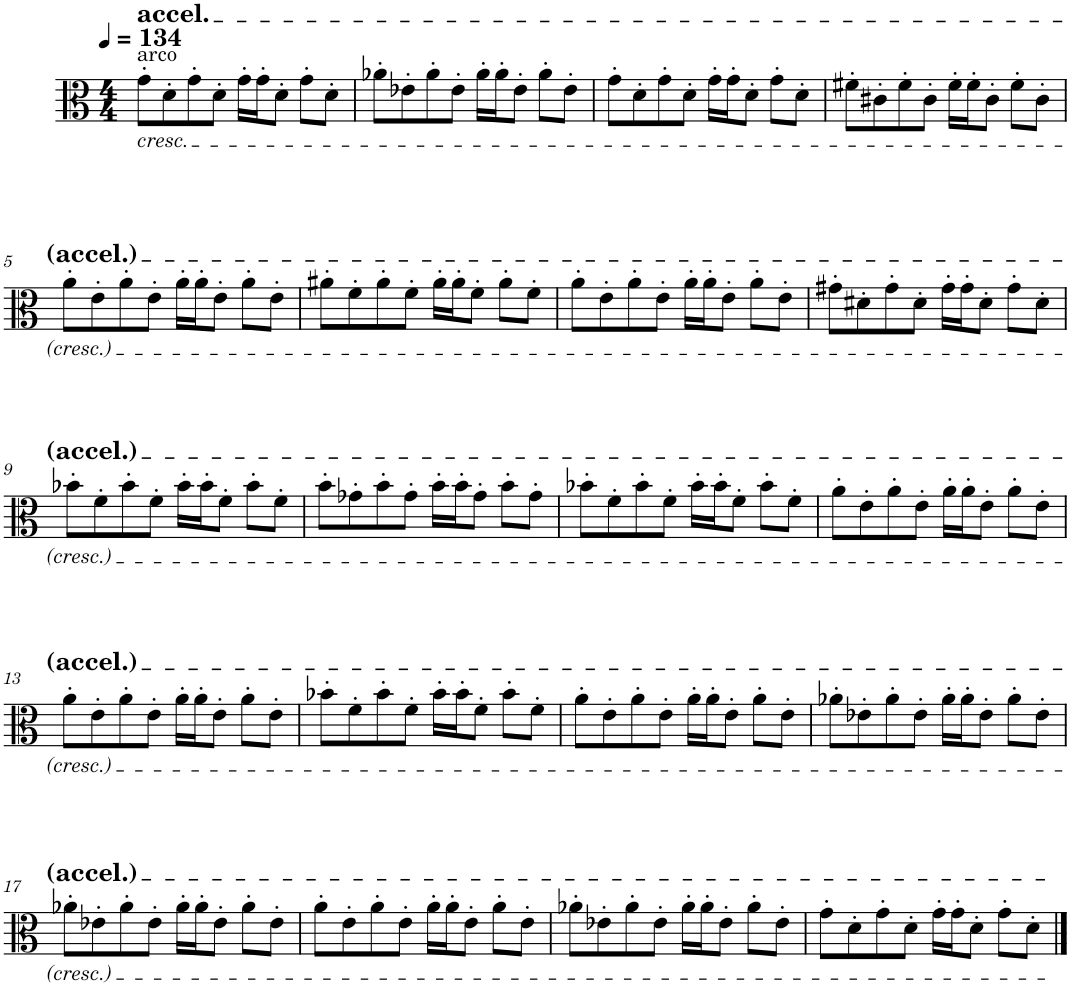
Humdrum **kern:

**kern
*part1
*staff1
*I"Viola
*I'Vla.
*clefC3
*k[]
*M4/4
*MM134
=1
!LO:TX:a:t=arco
!LO:TX:a:t=accel.
!LO:TX:b:i:t=cresc.
8g'\L
8d'\
8g'\
8d'\J
16g'\LL
16g'\J
8d'\J
8g'\L
8d'\J
=2
8a-X'\L
8e-X'\
8a-'\
8e-'\J
16a-'\LL
16a-'\J
8e-'\J
8a-'\L
8e-'\J
=3
8g'\L
8d'\
8g'\
8d'\J
16g'\LL
16g'\J
8d'\J
8g'\L
8d'\J
=4
8f#X'\L
8c#X'\
8f#'\
8c#'\J
16f#'\LL
16f#'\J
8c#'\J
8f#'\L
8c#'\J
!!LO:LB:g=z
=5
8a'\L
8e'\
8a'\
8e'\J
16a'\LL
16a'\J
8e'\J
8a'\L
8e'\J
=6
8a#X'\L
8f'\
8a#'\
8f'\J
16a#'\LL
16a#'\J
8f'\J
8a#'\L
8f'\J
=7
8a'\L
8e'\
8a'\
8e'\J
16a'\LL
16a'\J
8e'\J
8a'\L
8e'\J
=8
8g#X'\L
8d#X'\
8g#'\
8d#'\J
16g#'\LL
16g#'\J
8d#'\J
8g#'\L
8d#'\J
!!LO:LB:g=z
=9
8b-X'\L
8f'\
8b-'\
8f'\J
16b-'\LL
16b-'\J
8f'\J
8b-'\L
8f'\J
=10
8b'\L
8g-X'\
8b'\
8g-'\J
16b'\LL
16b'\J
8g-'\J
8b'\L
8g-'\J
=11
8b-X'\L
8f'\
8b-'\
8f'\J
16b-'\LL
16b-'\J
8f'\J
8b-'\L
8f'\J
=12
8a'\L
8e'\
8a'\
8e'\J
16a'\LL
16a'\J
8e'\J
8a'\L
8e'\J
!!LO:LB:g=z
=13
8a'\L
8e'\
8a'\
8e'\J
16a'\LL
16a'\J
8e'\J
8a'\L
8e'\J
=14
8b-X'\L
8f'\
8b-'\
8f'\J
16b-'\LL
16b-'\J
8f'\J
8b-'\L
8f'\J
=15
8a'\L
8e'\
8a'\
8e'\J
16a'\LL
16a'\J
8e'\J
8a'\L
8e'\J
=16
8a-X'\L
8e-X'\
8a-'\
8e-'\J
16a-'\LL
16a-'\J
8e-'\J
8a-'\L
8e-'\J
!!LO:LB:g=z
=17
8a-X'\L
8e-X'\
8a-'\
8e-'\J
16a-'\LL
16a-'\J
8e-'\J
8a-'\L
8e-'\J
=18
8a'\L
8e'\
8a'\
8e'\J
16a'\LL
16a'\J
8e'\J
8a'\L
8e'\J
=19
8a-X'\L
8e-X'\
8a-'\
8e-'\J
16a-'\LL
16a-'\J
8e-'\J
8a-'\L
8e-'\J
=20
8g'\L
8d'\
8g'\
8d'\J
16g'\LL
16g'\J
8d'\J
8g'\L
8d'\J
==
*-
